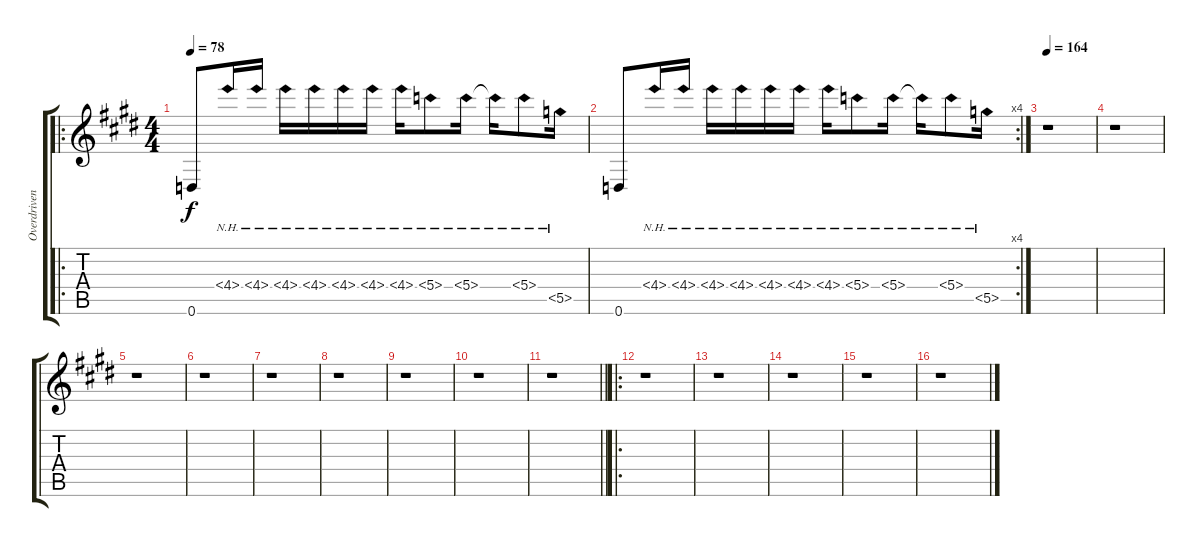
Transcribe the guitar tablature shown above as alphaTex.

\track ("Overdriven" "Overdriven") {instrument overdrivenguitar}
\staff {score tabs}
\tuning (D4 A3 F3 C3 G2 D2) {hide}
\ro
\ts (4 4)
\tempo 78
\clef g2
\ks e
0.6.8{dy f instrument overdrivenguitar} 4.4{nh}.16 4.4{nh}.16 4.4{nh}.16 4.4{nh}.16 4.4{nh}.16 4.4{nh}.16 4.4{nh}.16 5.4{nh}.8 5.4{nh}.16 5.4{nh t}.16 5.4{nh}.8 5.5{nh}.16 |
\rc 4
\ks c#minor
0.6.8 4.4{nh}.16 4.4{nh}.16 4.4{nh}.16 4.4{nh}.16 4.4{nh}.16 4.4{nh}.16 4.4{nh}.16 5.4{nh}.8 5.4{nh}.16 5.4{nh t}.16 5.4{nh}.8 5.5{nh}.16 |
\tempo 164
\ks e
r.1 |
\ks c#minor
r.1 |
r.1 |
r.1 |
\ks e
r.1 |
\ks c#minor
r.1 |
r.1 |
r.1 |
\barLineRight lightlight
\ks e
r.1 |
\ro
\section ("" " ")
\ks c#minor
r.1 |
r.1 |
r.1 |
\ks e
r.1 |
\ks c#minor
r.1
